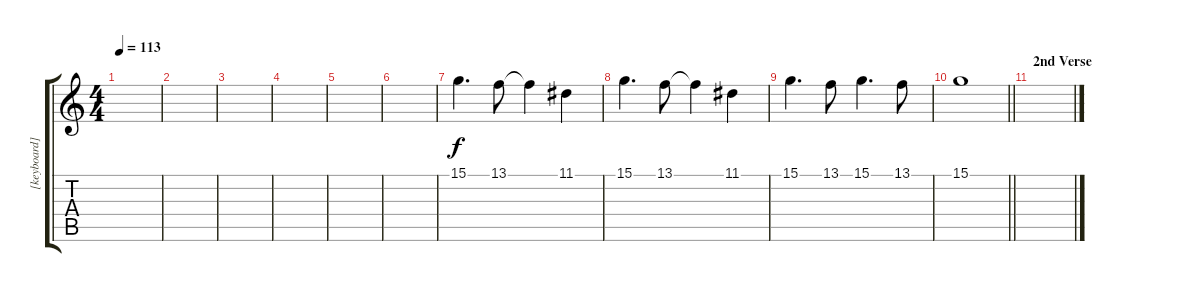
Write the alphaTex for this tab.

\track ("[keyboard]" "[keyboard]") {instrument stringensemble1}
\staff {score tabs}
\tuning (E4 B3 G3 D3 A2 E2) {hide}
\ts (4 4)
\tempo 113
\clef g2
\ks c
|
|
|
|
|
|
15.1.4{d} 13.1.8 13.1{t}.4 11.1.4 |
15.1.4{d} 13.1.8 13.1{t}.4 11.1.4 |
15.1.4{d} 13.1.8 15.1.4{d} 13.1.8 |
\barLineRight lightlight
15.1.1 |
\section ("" "2nd Verse")
